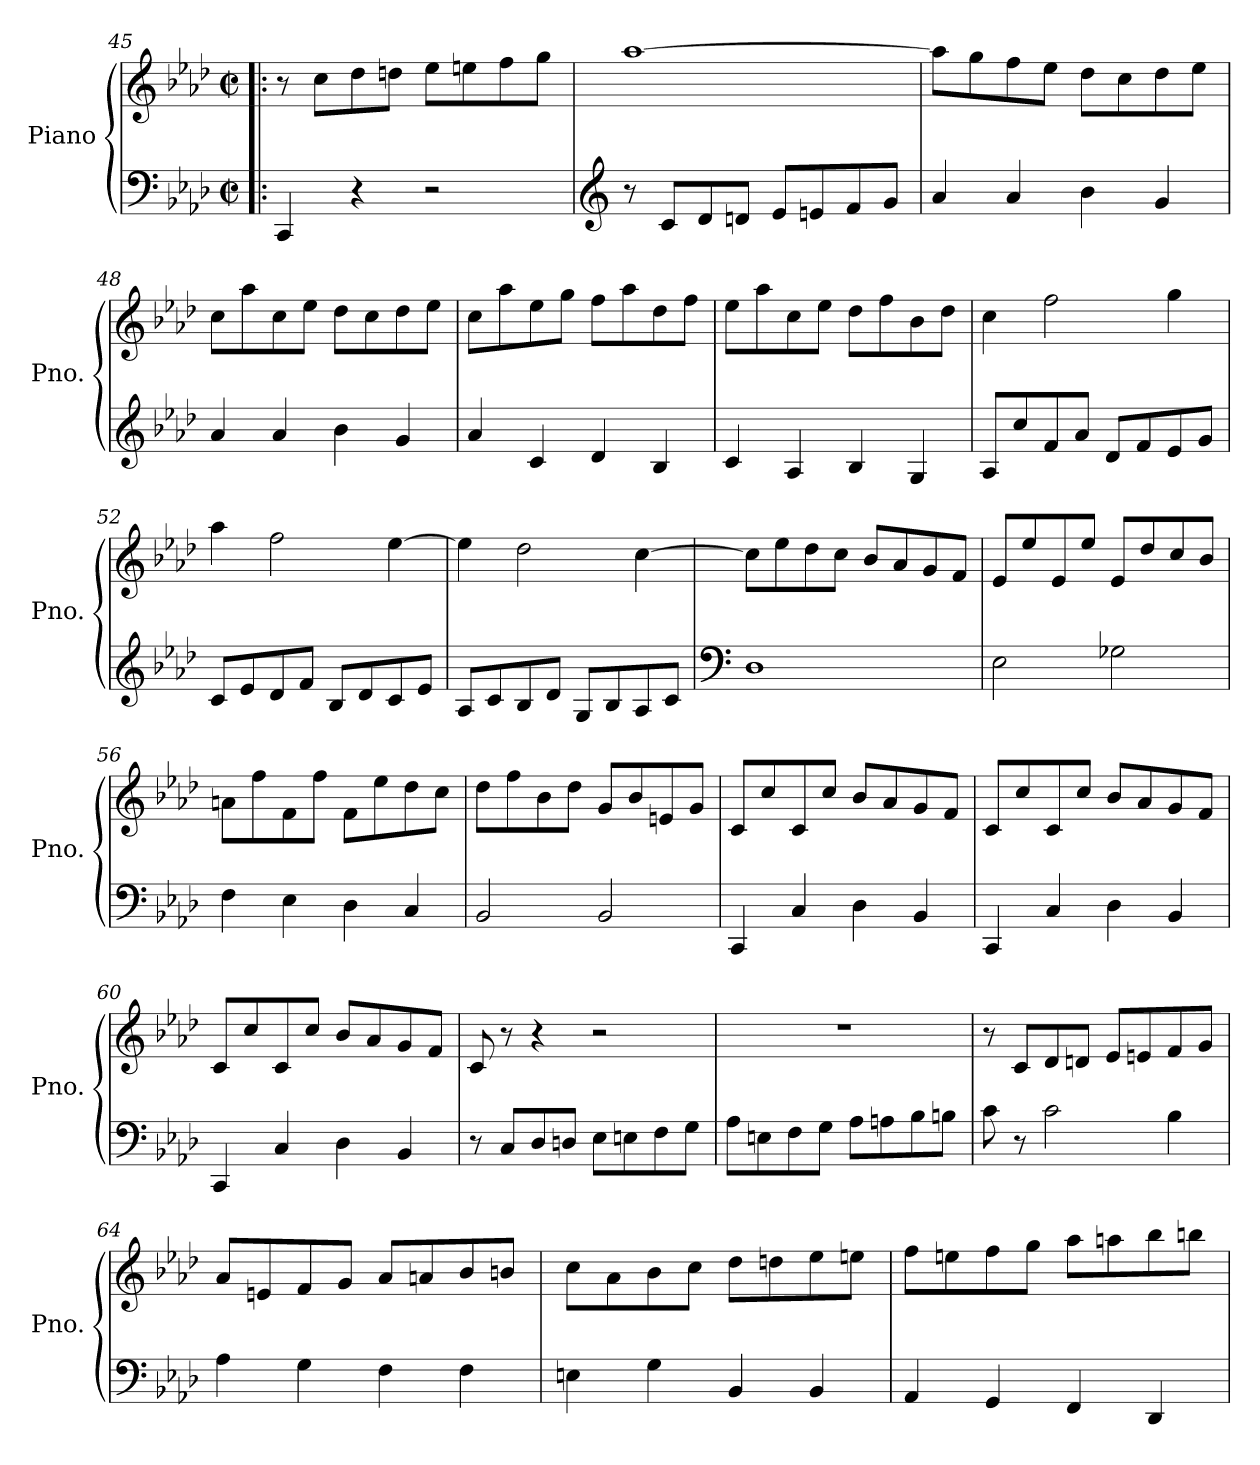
**kern	**kern
*part1	*part1
*staff2	*staff1
*I"Piano	*
*I'Pno.	*
!!LO:LB:g=z
*clefF4	*clefG2
*k[b-e-a-d-]	*k[b-e-a-d-]
*M2/2	*M2/2
*met(c|)	*met(c|)
=45!|:	=45!|:
4CC/	8r
.	8cc\L
4r	8dd-\
.	8ddn\J
2r	8ee-\L
.	8een\
.	8ff\
.	8gg\J
=46	=46
*clefG2	*
8r	[1aa-
8c/L	.
8d-/	.
8dn/J	.
8e-/L	.
8en/	.
8f/	.
8g/J	.
=47	=47
4a-/	8aa-\L]
.	8gg\
4a-/	8ff\
.	8ee-\J
4b-\	8dd-\L
.	8cc\
4g/	8dd-\
.	8ee-\J
=48	=48
4a-/	8cc\L
.	8aa-\
4a-/	8cc\
.	8ee-\J
4b-\	8dd-\L
.	8cc\
4g/	8dd-\
.	8ee-\J
!!LO:LB:g=z
=49	=49
4a-/	8cc\L
.	8aa-\
4c/	8ee-\
.	8gg\J
4d-/	8ff\L
.	8aa-\
4B-/	8dd-\
.	8ff\J
=50	=50
4c/	8ee-\L
.	8aa-\
4A-/	8cc\
.	8ee-\J
4B-/	8dd-\L
.	8ff\
4G/	8b-\
.	8dd-\J
=51	=51
8A-/L	4cc\
8cc/	.
8f/	2ff\
8a-/J	.
8d-/L	.
8f/	.
8e-/	4gg\
8g/J	.
=52	=52
8c/L	4aa-\
8e-/	.
8d-/	2ff\
8f/J	.
8B-/L	.
8d-/	.
8c/	[4ee-\
8e-/J	.
!!LO:LB:g=z
=53	=53
8A-/L	4ee-\]
8c/	.
8B-/	2dd-\
8d-/J	.
8G/L	.
8B-/	.
8A-/	[4cc\
8c/J	.
=54	=54
*clefF4	*
1D-	8cc\L]
.	8ee-\
.	8dd-\
.	8cc\J
.	8b-/L
.	8a-/
.	8g/
.	8f/J
=55	=55
2E-\	8e-/L
.	8ee-/
.	8e-/
.	8ee-/J
2G-X\	8e-/L
.	8dd-/
.	8cc/
.	8b-/J
=56	=56
4F\	8an\L
.	8ff\
4E-\	8f\
.	8ff\J
4D-\	8f\L
.	8ee-\
4C/	8dd-\
.	8cc\J
!!LO:LB:g=z
=57	=57
2BB-/	8dd-\L
.	8ff\
.	8b-\
.	8dd-\J
2BB-/	8g/L
.	8b-/
.	8en/
.	8g/J
=58	=58
4CC/	8c/L
.	8cc/
4C/	8c/
.	8cc/J
4D-\	8b-/L
.	8a-/
4BB-/	8g/
.	8f/J
=59	=59
4CC/	8c/L
.	8cc/
4C/	8c/
.	8cc/J
4D-\	8b-/L
.	8a-/
4BB-/	8g/
.	8f/J
=60	=60
4CC/	8c/L
.	8cc/
4C/	8c/
.	8cc/J
4D-\	8b-/L
.	8a-/
4BB-/	8g/
.	8f/J
!!LO:LB:g=z
=61	=61
8r	8c/
8C/L	8r
8D-/	4r
8Dn/J	.
8E-\L	2r
8En\	.
8F\	.
8G\J	.
=62	=62
8A-\L	1r
8En\	.
8F\	.
8G\J	.
8A-\L	.
8An\	.
8B-\	.
8Bn\J	.
=63	=63
8c\	8r
8r	8c/L
2c\	8d-/
.	8dn/J
.	8e-/L
.	8en/
4B-\	8f/
.	8g/J
=64	=64
4A-\	8a-/L
.	8en/
4G\	8f/
.	8g/J
4F\	8a-/L
.	8an/
4F\	8b-/
.	8bn/J
!!LO:PB:g=z
=65	=65
4En\	8cc\L
.	8a-\
4G\	8b-\
.	8cc\J
4BB-/	8dd-\L
.	8ddn\
4BB-/	8ee-\
.	8een\J
=66	=66
4AA-/	8ff\L
.	8een\
4GG/	8ff\
.	8gg\J
4FF/	8aa-\L
.	8aan\
4DD-/	8bb-\
.	8bbn\J
=	=
*-	*-
